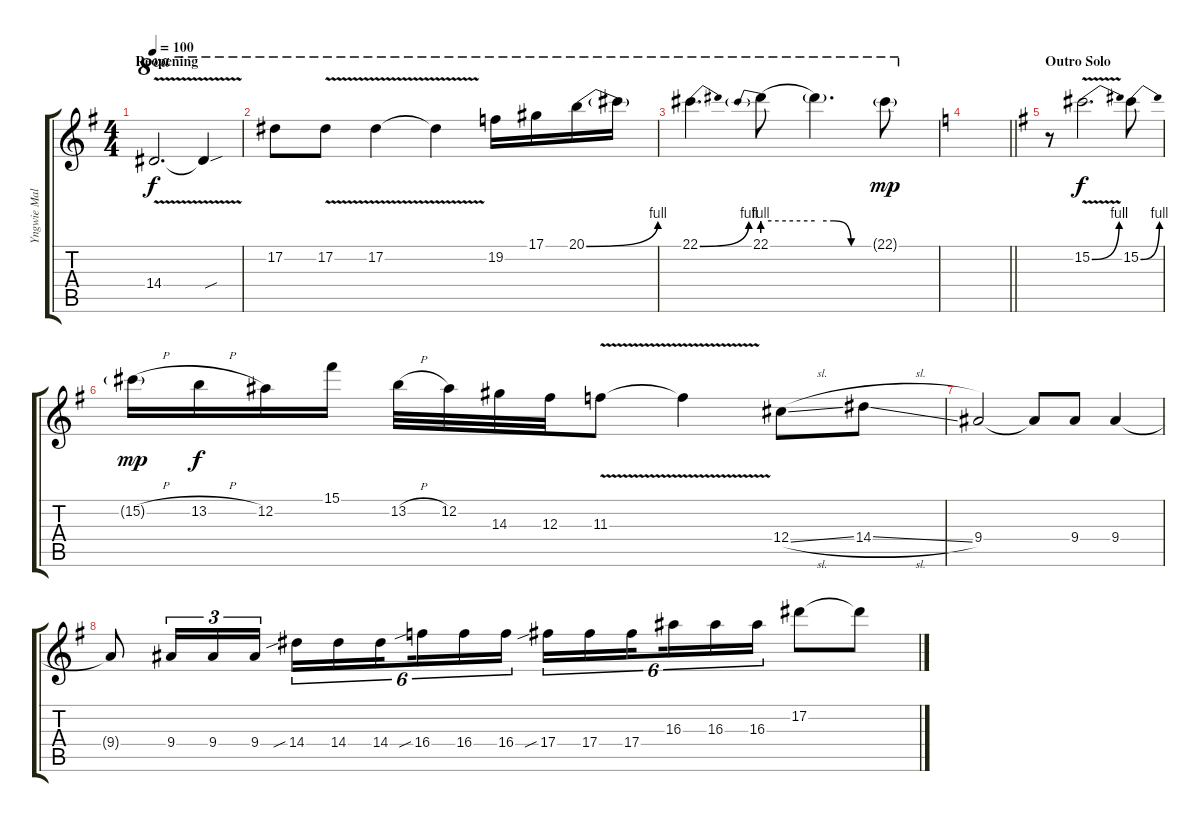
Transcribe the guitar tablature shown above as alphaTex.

\track ("Yngwie Malmsteen" "Yngwie Mal") {instrument overdrivenguitar}
\staff {score tabs}
\tuning (Eb4 Bb3 Gb3 Db3 Ab2 Eb2) {hide}
\ts (4 4)
\section ("" "Reopening")
\tempo 100
\clef g2
\ks g
14.4{v}.2{d ot 8va dy f} 14.4{sou t}.4{ot 8va} |
17.2.8{ot 8va} 17.2{v}.8{ot 8va} 17.2{v}.4{ot 8va} 17.2{t}.4{ot 8va} 19.2.16{ot 8va} 17.1.16{ot 8va} 20.1{be (bend 0 0 60 4)}.16{ot 8va} 20.1{t}.16{ot 8va} |
22.1{be (bend 0 0 60 4)}.4{d ot 8va} 22.1{be (prebend 0 4 60 4)}.8{ot 8va} 22.1{be (custom 0 4 20 4 40 0 60 0) t}.4{d ot 8va} 22.1{g}.8{ot 8va dy mp} |
\barLineRight lightlight
\ks c
|
\section ("" "Outro Solo")
\ks g
r.8 15.2{be (bend 0 0 60 4) v}.2{d dy f} 15.2{be (bend 0 0 60 4)}.8 |
15.2{h g}.16{dy mp} 13.2{h}.16{dy f} 12.2.16 15.1.16 13.2{h}.32 12.2.32 14.3.32 12.3.32 11.3{v}.8 11.3{t}.4 12.4{sl}.8 14.4{sl}.8 |
9.4.2 9.4{t}.8 9.4.8 9.4.4 |
9.4{t}.8 9.4.16{tu (3 2)} 9.4.16{tu (3 2)} 9.4.16{tu (3 2)} 14.4{sib}.16{tu (6 4)} 14.4.16{tu (6 4)} 14.4.16{tu (6 4) beam splitsecondary} 16.4{sib}.16{tu (6 4)} 16.4.16{tu (6 4)} 16.4.16{tu (6 4)} 17.4{sib}.16{tu (6 4)} 17.4.16{tu (6 4)} 17.4.16{tu (6 4) beam splitsecondary} 16.3.16{tu (6 4)} 16.3.16{tu (6 4)} 16.3.16{tu (6 4)} 17.2.8 17.2{t}.8
